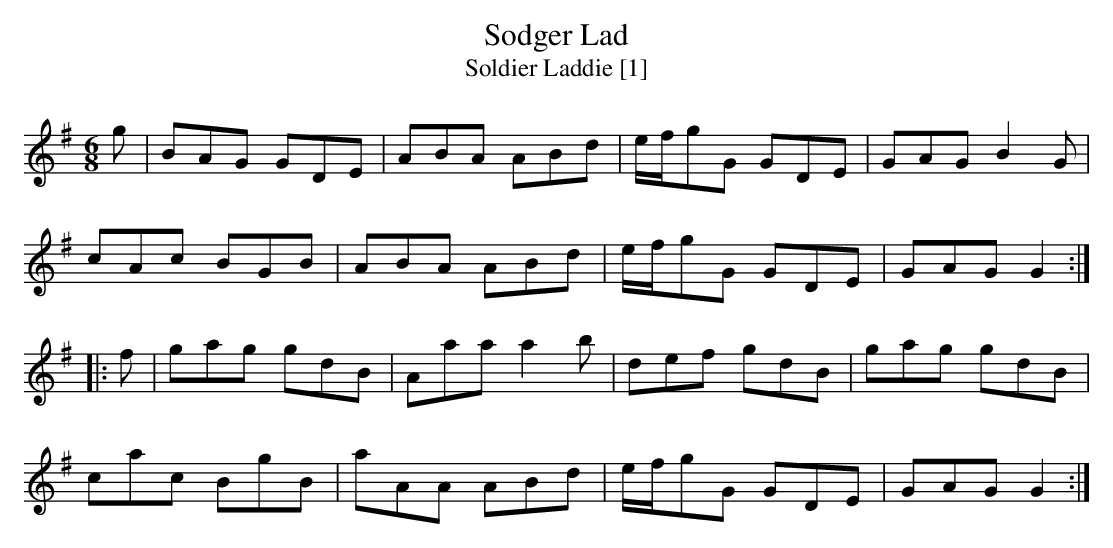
X:1
T:Sodger Lad
T:Soldier Laddie [1]
M:6/8
L:1/8
K:G
g| BAG GDE | ABA ABd | e/f/gG GDE | GAG B2G |
cAc BGB | ABA ABd| e/f/gG GDE | GAG G2:|
|: f | gag gdB | Aaa a2b | def gdB | gag gdB |
cac BgB | aAA ABd | e/f/gG GDE | GAG G2 :|]
